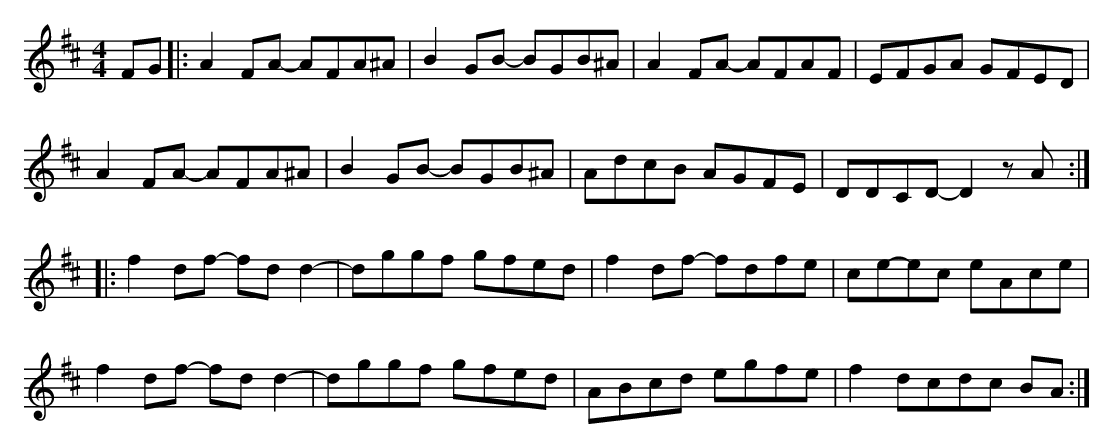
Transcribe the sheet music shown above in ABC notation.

X:1
M:4/4
K:D
FG|:A2FA- AFA^A|B2GB- BGB^A|A2FA- AFAF|EFGA GFED|
A2FA- AFA^A|B2GB- BGB^A|AD'C'B AGFE|DDCD- D2zA:|
|:f2df- fdd2|-dggf gfed|f2df- fdfe|ce-ec eAce|
f2df- fdd2|-dggf gfed|ABcd egfe|f2dc-dc BA:|
